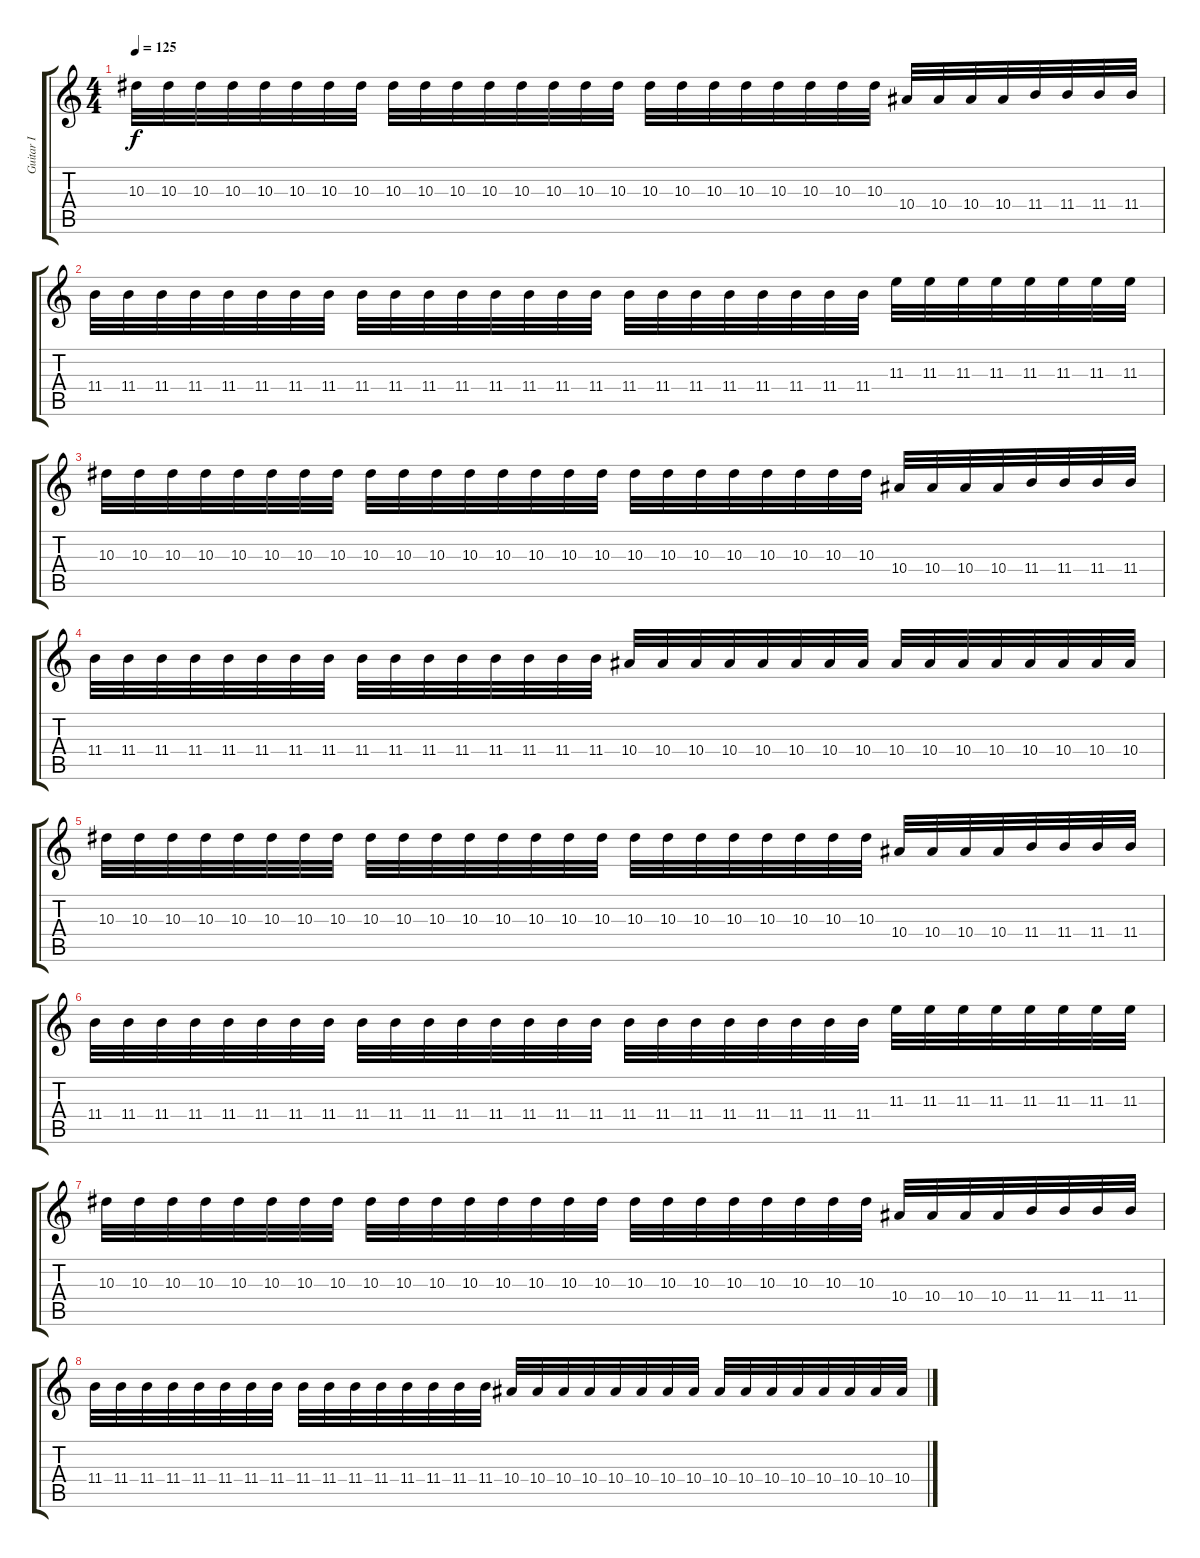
\track ("Guitar I" "Guitar I") {instrument distortionguitar}
\staff {score tabs}
\tuning (D4 A3 F3 C3 G2 D2) {hide}
\ts (4 4)
\tempo 125
\clef g2
\ks c
10.3.32{dy f} 10.3.32 10.3.32 10.3.32 10.3.32 10.3.32 10.3.32 10.3.32 10.3.32 10.3.32 10.3.32 10.3.32 10.3.32 10.3.32 10.3.32 10.3.32 10.3.32 10.3.32 10.3.32 10.3.32 10.3.32 10.3.32 10.3.32 10.3.32 10.4.32 10.4.32 10.4.32 10.4.32 11.4.32 11.4.32 11.4.32 11.4.32 |
11.4.32 11.4.32 11.4.32 11.4.32 11.4.32 11.4.32 11.4.32 11.4.32 11.4.32 11.4.32 11.4.32 11.4.32 11.4.32 11.4.32 11.4.32 11.4.32 11.4.32 11.4.32 11.4.32 11.4.32 11.4.32 11.4.32 11.4.32 11.4.32 11.3.32 11.3.32 11.3.32 11.3.32 11.3.32 11.3.32 11.3.32 11.3.32 |
10.3.32 10.3.32 10.3.32 10.3.32 10.3.32 10.3.32 10.3.32 10.3.32 10.3.32 10.3.32 10.3.32 10.3.32 10.3.32 10.3.32 10.3.32 10.3.32 10.3.32 10.3.32 10.3.32 10.3.32 10.3.32 10.3.32 10.3.32 10.3.32 10.4.32 10.4.32 10.4.32 10.4.32 11.4.32 11.4.32 11.4.32 11.4.32 |
11.4.32 11.4.32 11.4.32 11.4.32 11.4.32 11.4.32 11.4.32 11.4.32 11.4.32 11.4.32 11.4.32 11.4.32 11.4.32 11.4.32 11.4.32 11.4.32 10.4.32 10.4.32 10.4.32 10.4.32 10.4.32 10.4.32 10.4.32 10.4.32 10.4.32 10.4.32 10.4.32 10.4.32 10.4.32 10.4.32 10.4.32 10.4.32 |
10.3.32 10.3.32 10.3.32 10.3.32 10.3.32 10.3.32 10.3.32 10.3.32 10.3.32 10.3.32 10.3.32 10.3.32 10.3.32 10.3.32 10.3.32 10.3.32 10.3.32 10.3.32 10.3.32 10.3.32 10.3.32 10.3.32 10.3.32 10.3.32 10.4.32 10.4.32 10.4.32 10.4.32 11.4.32 11.4.32 11.4.32 11.4.32 |
11.4.32 11.4.32 11.4.32 11.4.32 11.4.32 11.4.32 11.4.32 11.4.32 11.4.32 11.4.32 11.4.32 11.4.32 11.4.32 11.4.32 11.4.32 11.4.32 11.4.32 11.4.32 11.4.32 11.4.32 11.4.32 11.4.32 11.4.32 11.4.32 11.3.32 11.3.32 11.3.32 11.3.32 11.3.32 11.3.32 11.3.32 11.3.32 |
10.3.32 10.3.32 10.3.32 10.3.32 10.3.32 10.3.32 10.3.32 10.3.32 10.3.32 10.3.32 10.3.32 10.3.32 10.3.32 10.3.32 10.3.32 10.3.32 10.3.32 10.3.32 10.3.32 10.3.32 10.3.32 10.3.32 10.3.32 10.3.32 10.4.32 10.4.32 10.4.32 10.4.32 11.4.32 11.4.32 11.4.32 11.4.32 |
11.4.32 11.4.32 11.4.32 11.4.32 11.4.32 11.4.32 11.4.32 11.4.32 11.4.32 11.4.32 11.4.32 11.4.32 11.4.32 11.4.32 11.4.32 11.4.32 10.4.32 10.4.32 10.4.32 10.4.32 10.4.32 10.4.32 10.4.32 10.4.32 10.4.32 10.4.32 10.4.32 10.4.32 10.4.32 10.4.32 10.4.32 10.4.32
